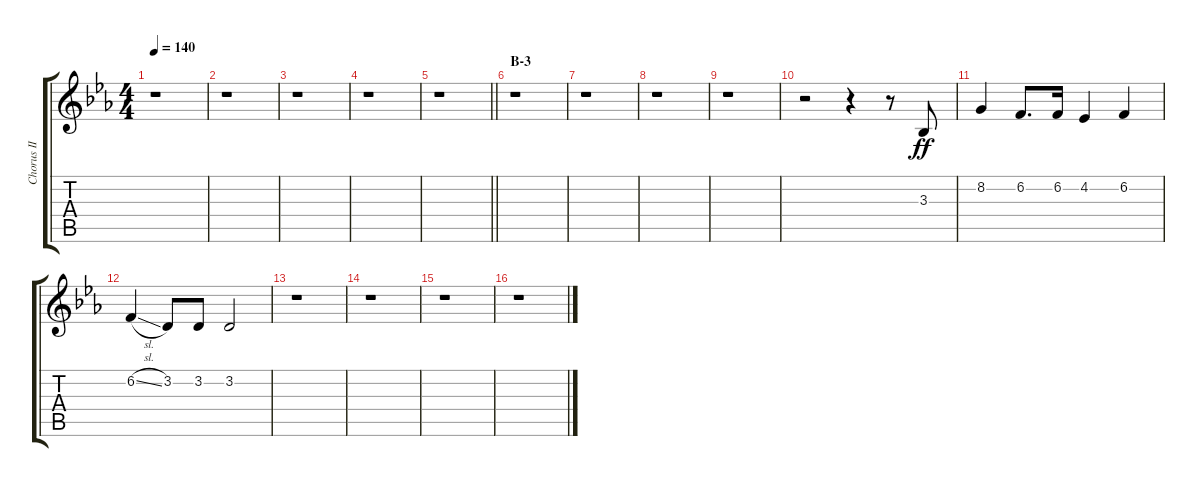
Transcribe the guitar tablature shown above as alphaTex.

\track ("Chorus II" "Chorus II") {instrument voiceoohs}
\staff {score tabs}
\tuning (E4 B3 G3 D3 A2 E2) {hide}
\ts (4 4)
\tempo 140
\clef g2
\ks eb
r.1{dy ff} |
r.1 |
r.1 |
r.1 |
\barLineRight lightlight
r.1 |
\section ("" "B-3")
r.1 |
r.1 |
r.1 |
r.1 |
r.2 r.4 r.8 3.3.8 |
8.2.4 6.2.8{d} 6.2.16 4.2.4 6.2.4 |
6.2{sl}.4 3.2.8 3.2.8 3.2.2 |
r.1 |
r.1 |
r.1 |
r.1
